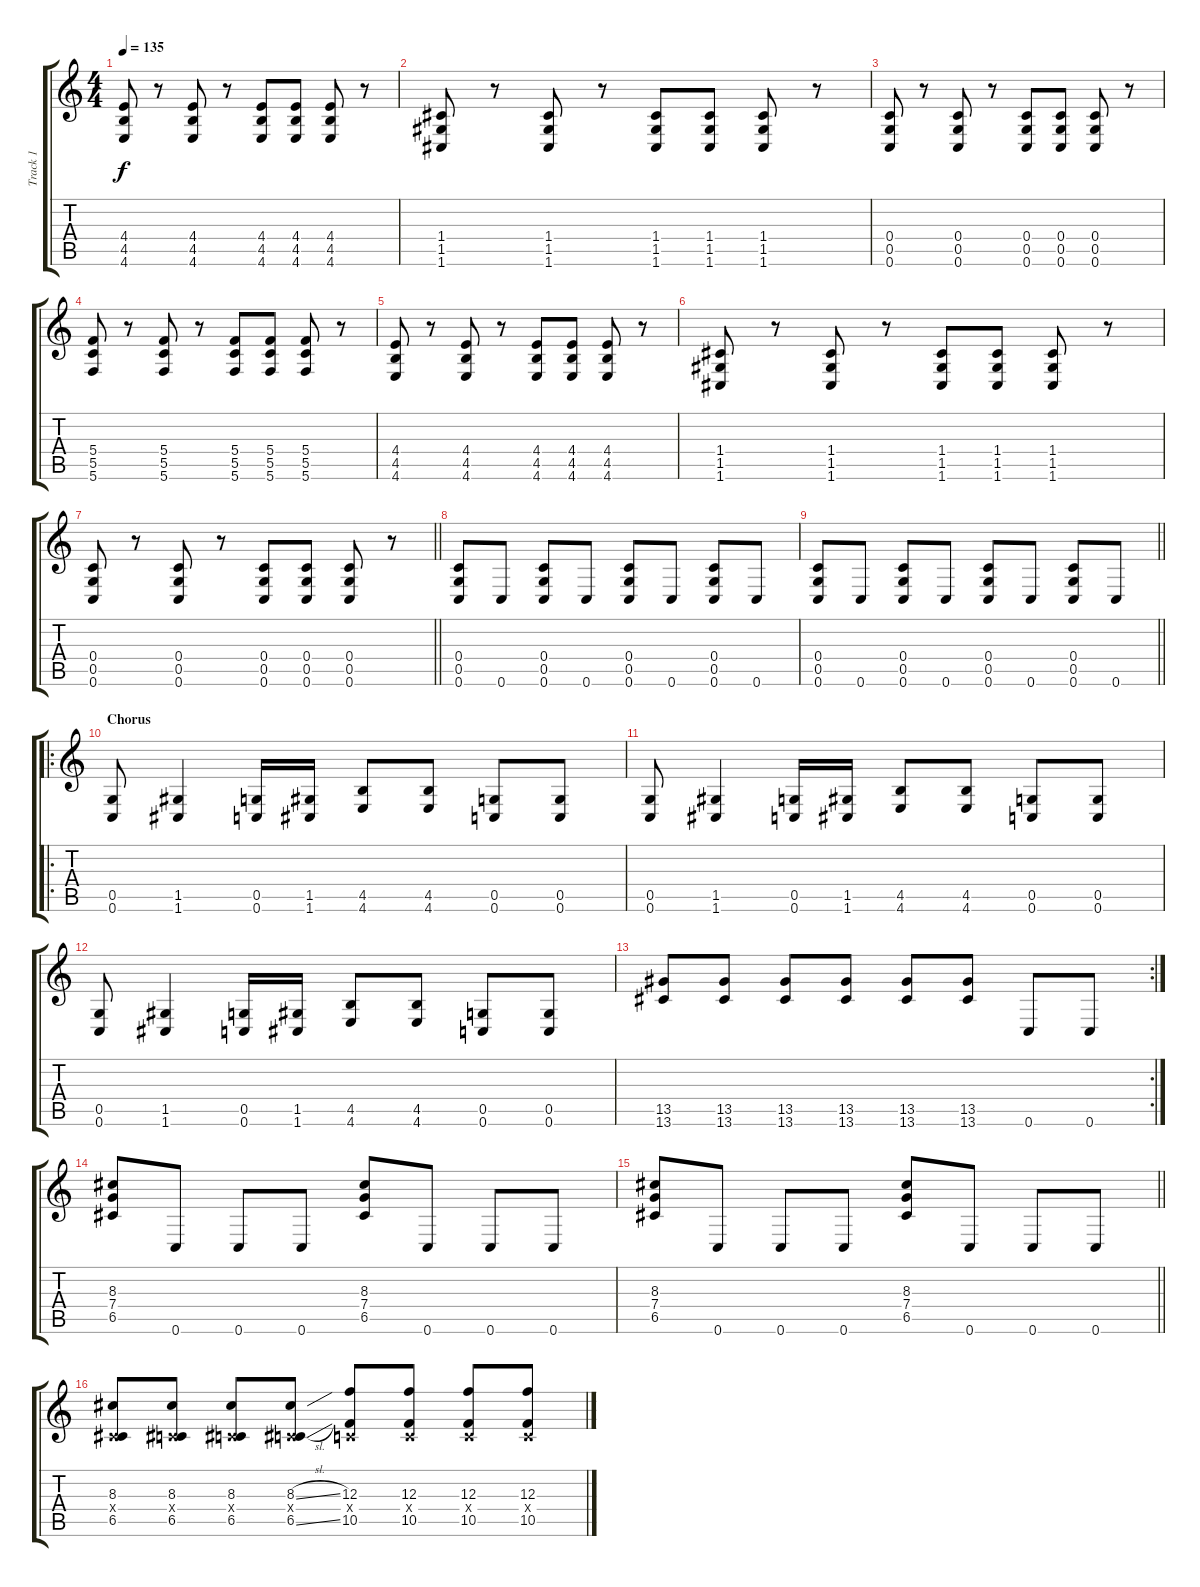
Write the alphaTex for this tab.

\track ("Track 1" "Track 1") {instrument overdrivenguitar}
\staff {score tabs}
\tuning (D4 A3 F3 C3 G2 C2) {hide}
\ts (4 4)
\tempo 135
\clef g2
\ks c
(4.4 4.5 4.6).8{dy f} r.8 (4.4 4.5 4.6).8 r.8 (4.4 4.5 4.6).8 (4.4 4.5 4.6).8 (4.4 4.5 4.6).8 r.8 |
(1.4 1.5 1.6).8 r.8 (1.4 1.5 1.6).8 r.8 (1.4 1.5 1.6).8 (1.4 1.5 1.6).8 (1.4 1.5 1.6).8 r.8 |
(0.4 0.5 0.6).8 r.8 (0.4 0.5 0.6).8 r.8 (0.4 0.5 0.6).8 (0.4 0.5 0.6).8 (0.4 0.5 0.6).8 r.8 |
(5.4 5.5 5.6).8 r.8 (5.4 5.5 5.6).8 r.8 (5.4 5.5 5.6).8 (5.4 5.5 5.6).8 (5.4 5.5 5.6).8 r.8 |
(4.4 4.5 4.6).8 r.8 (4.4 4.5 4.6).8 r.8 (4.4 4.5 4.6).8 (4.4 4.5 4.6).8 (4.4 4.5 4.6).8 r.8 |
(1.4 1.5 1.6).8 r.8 (1.4 1.5 1.6).8 r.8 (1.4 1.5 1.6).8 (1.4 1.5 1.6).8 (1.4 1.5 1.6).8 r.8 |
\barLineRight lightlight
(0.4 0.5 0.6).8 r.8 (0.4 0.5 0.6).8 r.8 (0.4 0.5 0.6).8 (0.4 0.5 0.6).8 (0.4 0.5 0.6).8 r.8 |
(0.4 0.5 0.6).8 0.6.8 (0.4 0.5 0.6).8 0.6.8 (0.4 0.5 0.6).8 0.6.8 (0.4 0.5 0.6).8 0.6.8 |
\barLineRight lightlight
(0.4 0.5 0.6).8 0.6.8 (0.4 0.5 0.6).8 0.6.8 (0.4 0.5 0.6).8 0.6.8 (0.4 0.5 0.6).8 0.6.8 |
\ro
\section ("" "Chorus")
(0.5 0.6).8 (1.5 1.6).4 (0.5 0.6).16 (1.5 1.6).16 (4.5 4.6).8 (4.5 4.6).8 (0.5 0.6).8 (0.5 0.6).8 |
(0.5 0.6).8 (1.5 1.6).4 (0.5 0.6).16 (1.5 1.6).16 (4.5 4.6).8 (4.5 4.6).8 (0.5 0.6).8 (0.5 0.6).8 |
(0.5 0.6).8 (1.5 1.6).4 (0.5 0.6).16 (1.5 1.6).16 (4.5 4.6).8 (4.5 4.6).8 (0.5 0.6).8 (0.5 0.6).8 |
\rc 2
(13.5 13.6).8 (13.5 13.6).8 (13.5 13.6).8 (13.5 13.6).8 (13.5 13.6).8 (13.5 13.6).8 0.6.8 0.6.8 |
(8.3 7.4 6.5).8 0.6.8 0.6.8 0.6.8 (8.3 7.4 6.5).8 0.6.8 0.6.8 0.6.8 |
\barLineRight lightlight
(8.3 7.4 6.5).8 0.6.8 0.6.8 0.6.8 (8.3 7.4 6.5).8 0.6.8 0.6.8 0.6.8 |
(8.3 0.4{x} 6.5).8 (8.3 0.4{x} 6.5).8 (8.3 0.4{x} 6.5).8 (8.3{sl} 0.4{x} 6.5{sl}).8 (12.3 0.4{x} 10.5).8 (12.3 0.4{x} 10.5).8 (12.3 0.4{x} 10.5).8 (12.3 0.4{x} 10.5).8
